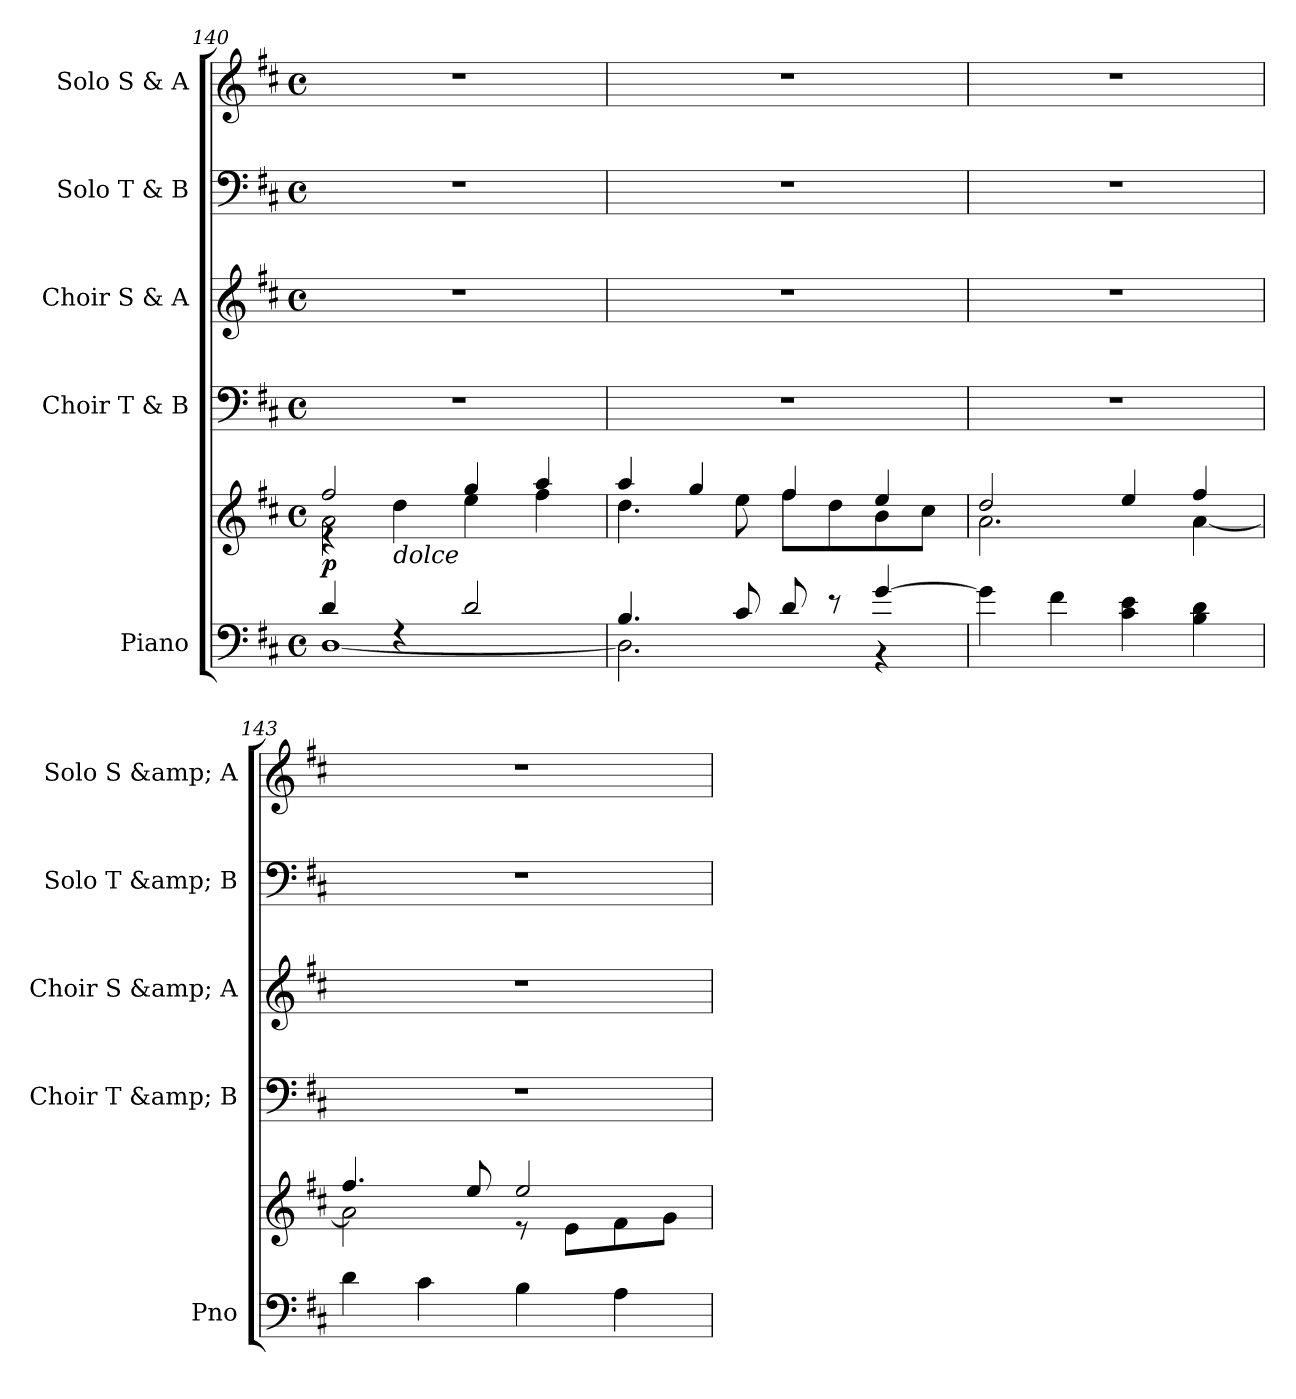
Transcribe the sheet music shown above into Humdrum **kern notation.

**kern	**kern	**dynam	**kern	**kern	**kern	**kern
*part5	*part5	*part5	*part4	*part3	*part2	*part1
*staff6	*staff5	*staff5/6	*staff4	*staff3	*staff2	*staff1
*I"Piano	*	*	*I"Choir T &amp; B	*I"Choir S &amp; A	*I"Solo T &amp; B	*I"Solo S &amp; A
*I'Pno	*	*	*I'Choir T &amp; B	*I'Choir S &amp; A	*I'Solo T &amp; B	*I'Solo S &amp; A
*clefF4	*clefG2	*	*clefF4	*clefG2	*clefF4	*clefG2
*k[f#c#]	*k[f#c#]	*	*k[f#c#]	*k[f#c#]	*k[f#c#]	*k[f#c#]
*M4/4	*M4/4	*	*M4/4	*M4/4	*M4/4	*M4/4
*met(c)	*met(c)	*	*met(c)	*met(c)	*met(c)	*met(c)
=140	=140	=140	=140	=140	=140	=140
*^	*^	*	*	*	*	*
*	*	*	*^	*	*	*	*	*
!	!	!	!	!	!LO:DY:b	!	!	!	!
4d/	[1D	2ff#/	4re	2a\	p	1r	1r	1r	1r
!	!	!	!LO:TX:b:i:t=dolce	!	!	!	!	!	!
4rF	.	.	4dd\	.	.	.	.	.	.
2d/	.	4gg/	4ee\	2raayy	.	.	.	.	.
.	.	4aa/	4ff#\	.	.	.	.	.	.
*	*	*	*v	*v	*	*	*	*	*
=141	=141	=141	=141	=141	=141	=141	=141	=141
4.B/	2.D\]	4aa/	4.dd\	.	1r	1r	1r	1r
.	.	4gg/	.	.	.	.	.	.
8c#/	.	.	8ee\	.	.	.	.	.
8d/	.	4ff#/	8ff#\L	.	.	.	.	.
8r	.	.	8dd\	.	.	.	.	.
[4g/	4r	4ee/	8b\	.	.	.	.	.
.	.	.	8cc#\J	.	.	.	.	.
*v	*v	*	*	*	*	*	*	*
=142	=142	=142	=142	=142	=142	=142	=142
4g\]	2dd/	2.a\	.	1r	1r	1r	1r
4f#\	.	.	.	.	.	.	.
4c#\ 4e\	4ee/	.	.	.	.	.	.
4B\ 4d\	4ff#/	[4a\	.	.	.	.	.
!!LO:PB:g=z
=143	=143	=143	=143	=143	=143	=143	=143
4d\	4.ff#/	2a\]	.	1r	1r	1r	1r
4c#\	.	.	.	.	.	.	.
.	8ee/	.	.	.	.	.	.
4B\	2ee/	8r	.	.	.	.	.
.	.	8e\L	.	.	.	.	.
4A\	.	8f#\	.	.	.	.	.
.	.	8g\J	.	.	.	.	.
*	*v	*v	*	*	*	*	*
=	=	=	=	=	=	=
*-	*-	*-	*-	*-	*-	*-
